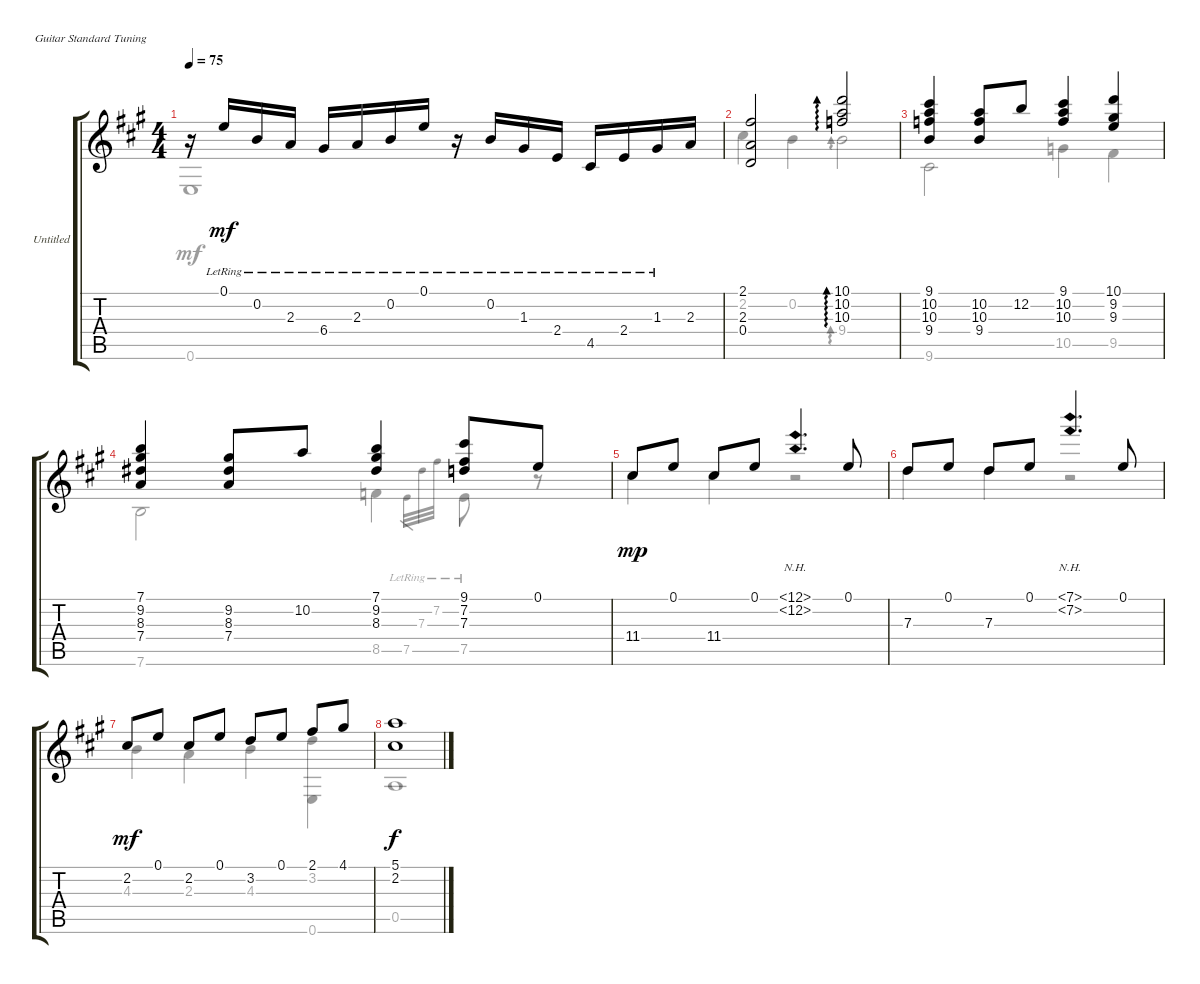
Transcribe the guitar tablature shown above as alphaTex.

\bracketExtendMode groupsimilarinstruments
\firstSystemTrackNameOrientation horizontal
\otherSystemsTrackNameOrientation horizontal
\track ("Untitled" "Untitled") {instrument acousticguitarnylon}
\staff {score tabs}
\tuning (E4 B3 G3 D3 A2 E2)
\voice
\ts (4 4)
\tempo 75
\clef g2
\ks a
r.16{dy mf} 0.1{lr}.16 0.2{lr}.16 2.3{lr}.16 6.4{lr}.16 2.3{lr}.16 0.2{lr}.16 0.1{lr}.16 r.16 0.2{lr}.16 1.3{lr}.16 2.4{lr}.16 4.5{lr}.16 2.4{lr}.16 1.3{lr}.16 2.3.16 |
(2.1 2.3 0.4).2 (10.1 10.2 10.3).2{ad 0} |
(9.1 10.2 10.3 9.4).4 (10.2 10.3 9.4).8 12.2.8 (9.1 10.2 10.3).4 (10.1 9.2 9.3).4 |
(7.1 9.2 8.3 7.4).4 (9.2 8.3 7.4).8 10.2.8 (7.1 9.2 8.3).4 (9.1 7.2 7.3).8 0.1.8 |
11.4.8{dy mp} 0.1.8 11.4.8 0.1.8 (12.1{nh} 12.2{nh}).4{d} 0.1.8 |
7.3.8 0.1.8 7.3.8 0.1.8 (7.1{nh} 7.2{nh}).4{d} 0.1.8 |
2.2.8{dy mf} 0.1.8 2.2.8 0.1.8 3.2.8 0.1.8 2.1.8 4.1.8 |
(5.1 2.2).1{dy f}
\voice
\clef g2
\ottava regular
\simile none
\ks a
0.6.1{dy mf} |
2.2.4 0.2.4 9.4.2{ad 0} |
9.6.2 10.5.4 9.5.4 |
7.6.2 8.5.4 7.5{lr}.32{gr} 7.3{lr}.32{gr} 7.2{lr}.32{gr} 7.5{lr}.8 r.8 |
11.4.4{dy mp} 11.4.4 r.2 |
7.3.4 7.3.4 r.2 |
4.3.4{dy mf} 2.3.4 4.3.4 (3.2 0.6).4 |
0.5.1{dy f}
